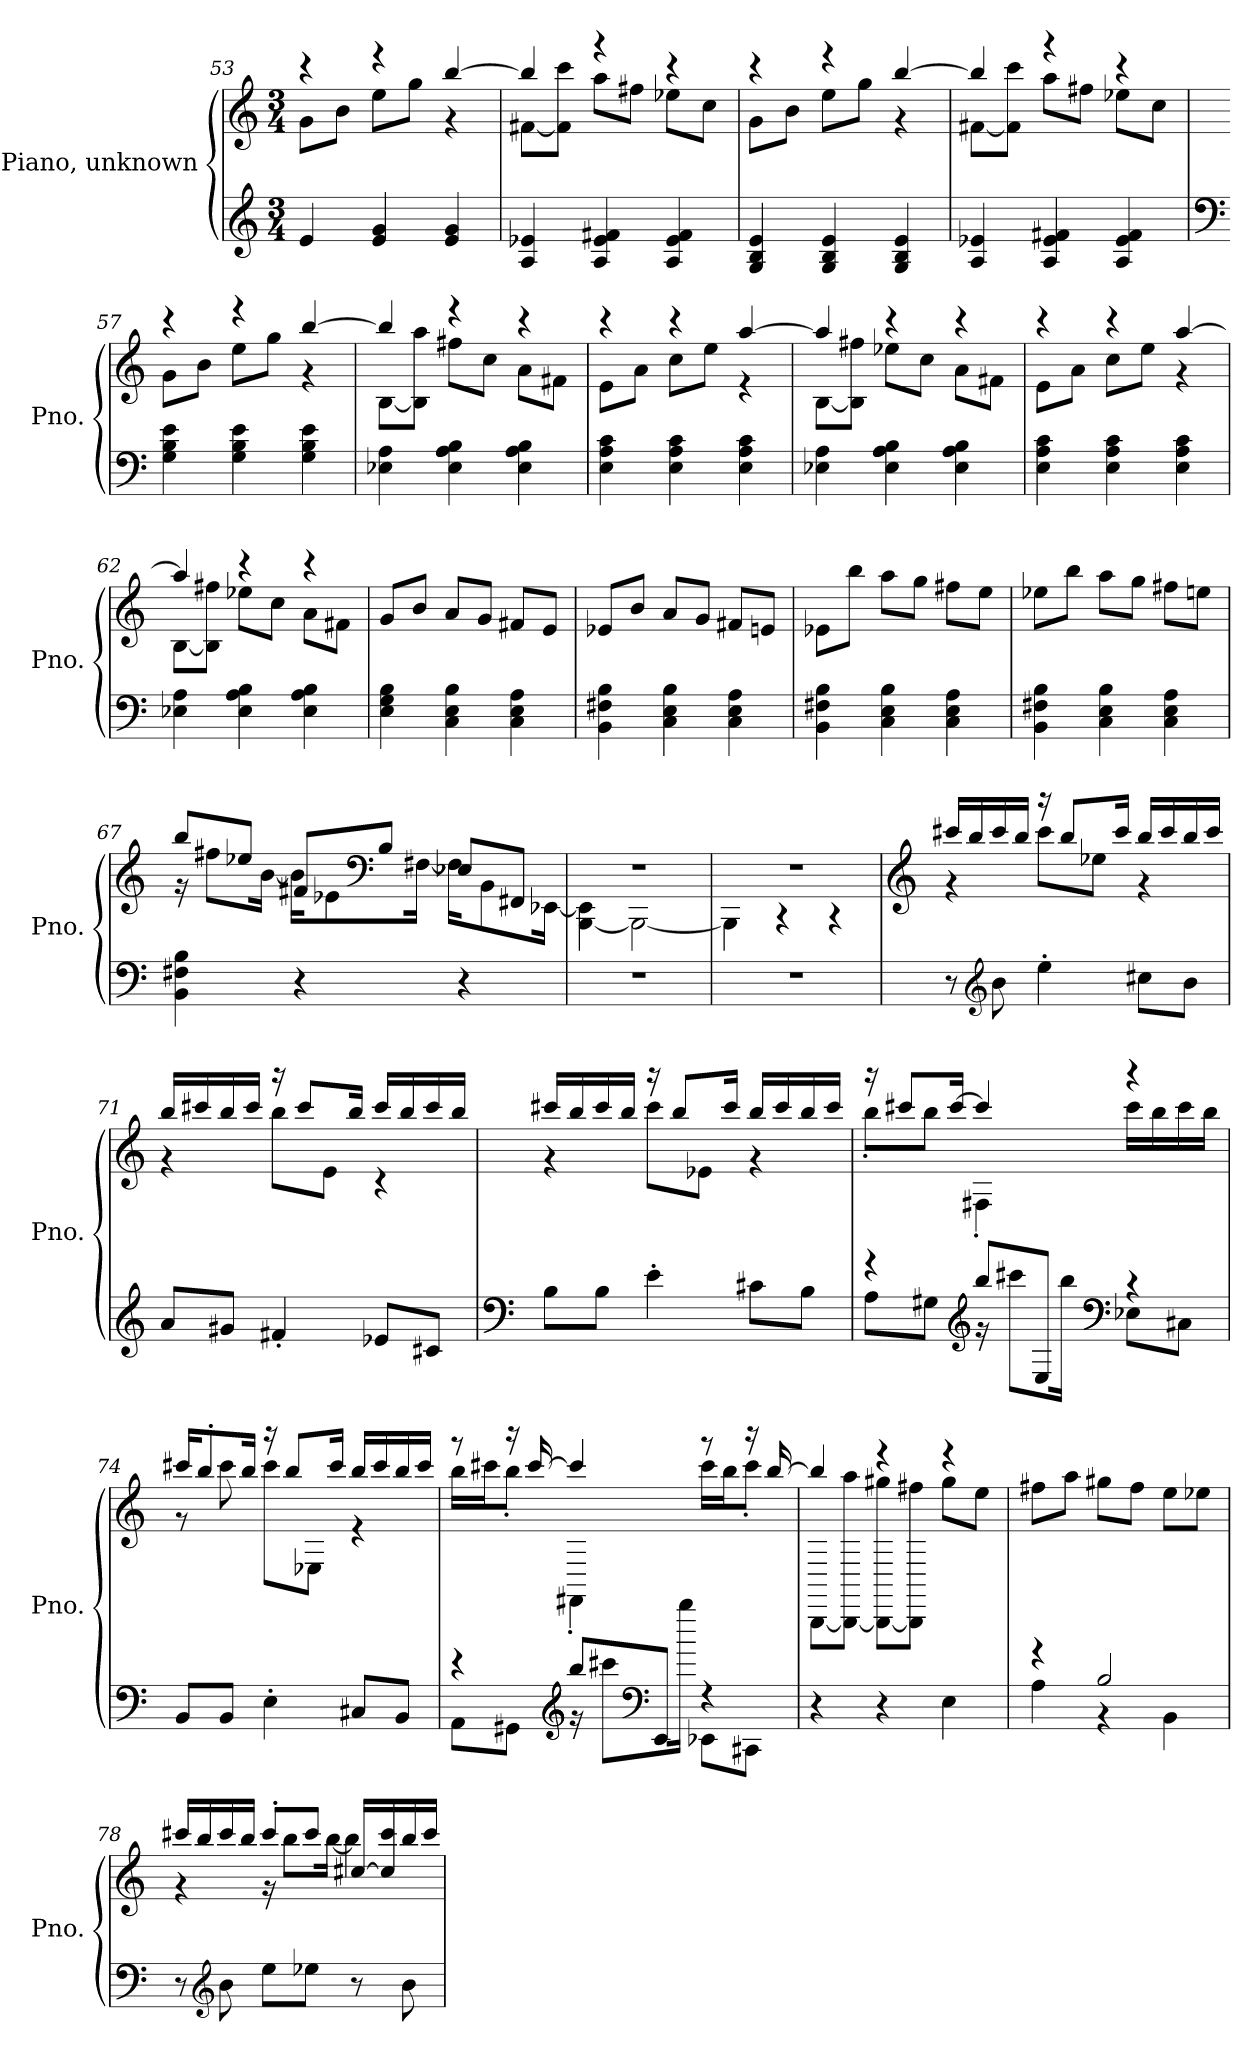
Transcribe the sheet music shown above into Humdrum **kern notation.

**kern	**kern
*part1	*part1
*staff2	*staff1
*I"Piano, unknown	*
*I'Pno.	*
*clefG2	*clefG2
*k[]	*k[]
*M3/4	*M3/4
=53	=53
*	*^
4e/	4r	8g\L
.	.	8b\J
4e/ 4g/	4r	8ee\L
.	.	8gg\J
4e/ 4g/	[4bb/	4r
=54	=54	=54
4A/ 4e-X/	4bb/]	[8f#X\L
.	.	8f#\] 8ccc\J
4A/ 4e-/ 4f#X/	4r	8aa\L
.	.	8ff#X\J
4A/ 4e-/ 4f#/	4r	8ee-X\L
.	.	8cc\J
=55	=55	=55
4G/ 4B/ 4e/	4r	8g\L
.	.	8b\J
4G/ 4B/ 4e/	4r	8ee\L
.	.	8gg\J
4G/ 4B/ 4e/	[4bb/	4r
!!LO:PB:g=z	!!
=56	=56	=56
4A/ 4e-X/	4bb/]	[8f#X\L
.	.	8f#\] 8ccc\J
4A/ 4e-/ 4f#X/	4r	8aa\L
.	.	8ff#X\J
4A/ 4e-/ 4f#/	4r	8ee-X\L
.	.	8cc\J
=57	=57	=57
*clefF4	*	*
4G\ 4B\ 4e\	4r	8g\L
.	.	8b\J
4G\ 4B\ 4e\	4r	8ee\L
.	.	8gg\J
4G\ 4B\ 4e\	[4bb/	4r
=58	=58	=58
4E-X\ 4A\	4bb/]	[8B\L
.	.	8B\] 8aa\J
4E-\ 4A\ 4B\	4r	8ff#X\L
.	.	8cc\J
4E-\ 4A\ 4B\	4r	8a\L
.	.	8f#X\J
=59	=59	=59
4E\ 4A\ 4c\	4r	8e\L
.	.	8a\J
4E\ 4A\ 4c\	4r	8cc\L
.	.	8ee\J
4E\ 4A\ 4c\	[4aa/	4r
=60	=60	=60
4E-X\ 4A\	4aa/]	[8B\L
.	.	8B\] 8ff#X\J
4E-\ 4A\ 4B\	4r	8ee-X\L
.	.	8cc\J
4E-\ 4A\ 4B\	4r	8a\L
.	.	8f#X\J
!!LO:LB:g=z	!!
=61	=61	=61
4E\ 4A\ 4c\	4r	8e\L
.	.	8a\J
4E\ 4A\ 4c\	4r	8cc\L
.	.	8ee\J
4E\ 4A\ 4c\	[4aa/	4r
=62	=62	=62
4E-X\ 4A\	4aa/]	[8B\L
.	.	8B\] 8ff#X\J
4E-\ 4A\ 4B\	4r	8ee-X\L
.	.	8cc\J
4E-\ 4A\ 4B\	4r	8a\L
.	.	8f#X\J
*	*v	*v
=63	=63
4E\ 4G\ 4B\	8g/L
.	8b/J
4C\ 4E\ 4B\	8a/L
.	8g/J
4C\ 4E\ 4A\	8f#X/L
.	8e/J
=64	=64
4BB\ 4F#X\ 4B\	8e-X/L
.	8b/J
4C\ 4E\ 4B\	8a/L
.	8g/J
4C\ 4E\ 4A\	8f#X/L
.	8en/J
=65	=65
4BB\ 4F#X\ 4B\	8e-X\L
.	8bb\J
4C\ 4E\ 4B\	8aa\L
.	8gg\J
4C\ 4E\ 4A\	8ff#X\L
.	8ee\J
!!LO:LB:g=z
=66	=66
4BB\ 4F#X\ 4B\	8ee-X\L
.	8bb\J
4C\ 4E\ 4B\	8aa\L
.	8gg\J
4C\ 4E\ 4A\	8ff#X\L
.	8een\J
=67	=67
*	*^
4BB\ 4F#X\ 4B\	8bb/L	16r
.	.	8ff#X\L
.	8ee-X/J	.
.	.	[16b\Jk
4r	8f#X/L	16b\KL]
.	.	8e-X\
*	*clefF4	*
.	8B/J	.
.	.	[16F#X\Jk
4r	8E-X/L	16F#\KL]
.	.	8BB\
.	8FF#X/J	.
.	.	[16EE-X\Jk
=68	=68	=68
2.r	2.r	[4BBB\ 4EE-\]
.	.	2BBB\_
=69	=69	=69
2.r	2.r	4BBB\]
.	.	4r
.	.	4r
!!LO:LB:g=z	!!
=70	=70	=70
*	*clefG2	*
8r	16ccc#X/LL	4r
.	16bb/	.
*clefG2	*	*
8b\	16ccc#/	.
.	16bb/JJ	.
4ee'\	16r	8ccc#\L
.	8bb/L	.
.	.	8ee-X\J
.	16ccc#/Jk	.
8cc#X\L	16bb/LL	4r
.	16ccc#/	.
8b\J	16bb/	.
.	16ccc#/JJ	.
=71	=71	=71
8a/L	16bb/LL	4r
.	16ccc#X/	.
8g#X/J	16bb/	.
.	16ccc#/JJ	.
4f#X'/	16r	8bb\L
.	8ccc#/L	.
.	.	8e\J
.	16bb/Jk	.
8e-X/L	16ccc#/LL	4r
.	16bb/	.
8c#X/J	16ccc#/	.
.	16bb/JJ	.
!!LO:LB:g=z	!!
=72	=72	=72
*clefF4	*	*
8B\L	16ccc#X/LL	4r
.	16bb/	.
8B\J	16ccc#/	.
.	16bb/JJ	.
4e'\	16r	8ccc#\L
.	8bb/L	.
.	.	8e-X\J
.	16ccc#/Jk	.
8c#X\L	16bb/LL	4r
.	16ccc#/	.
8B\J	16bb/	.
.	16ccc#/JJ	.
=73	=73	=73
*^	*	*
4r	8A\L	16r	8bb'\L
.	.	8ccc#X/L	.
.	8G#X\J	.	8bb\J
.	.	[16ccc#/Jk	.
*clefG2	*	*	*
8bb/L	16r	4ccc#/]	4F#X'\
.	8ccc#X\L	.	.
8E/J	.	.	.
.	16bb\Jk	.	.
*clefF4	*	*	*
4r	8E-X\L	4r	16ccc#\LL
.	.	.	16bb\
.	8C#X\J	.	16ccc#\
.	.	.	16bb\JJ
*v	*v	*	*
!!LO:LB:g=z	!!
=74	=74	=74
8BB/L	16ccc#X/KL	8r
.	8bb'/	.
8BB/J	.	8ccc#\
.	16bb/Jk	.
4E'\	16r	8ccc#\L
.	8bb/L	.
.	.	8E-X\J
.	16ccc#/Jk	.
8C#X/L	16bb/LL	4r
.	16ccc#/	.
8BB/J	16bb/	.
.	16ccc#/JJ	.
=75	=75	=75
*^	*	*
4r	8AA\L	8r	16bb\LL
.	.	.	16ccc#X\J
.	8GG#X\J	16r	8bb'\J
.	.	[16ccc#/	.
*clefG2	*	*	*
8bb/L	16r	4ccc#/]	4FF#X'\
.	8ccc#X\L	.	.
*clefF4	*	*	*
8EE/J	.	.	.
.	16bb\Jk	.	.
4r	8EE-X\L	8r	16ccc#\LL
.	.	.	16bb\J
.	8CC#X\J	16r	8ccc#'\J
.	.	[16bb/	.
*v	*v	*	*
!!LO:PB:g=z	!!
=76	=76	=76
4r	4bb/]	[8BBB\L
.	.	8BBB\_ 8aa\J
4r	4r	8BBB\_ 8gg#X\L
.	.	8BBB\] 8ff#X\J
4E\	4r	8gg#\L
.	.	8ee\J
*	*v	*v
=77	=77
*^	*
4r	4A\	8ff#X\L
.	.	8aa\J
2B/	4r	8gg#X\L
.	.	8ff#\J
.	4BB\	8ee\L
.	.	8ee-X\J
*v	*v	*
=78	=78
*	*^
8r	16ccc#X/LL	4r
.	16bb/	.
*clefG2	*	*
8b\	16ccc#/	.
.	16bb/JJ	.
8ee\L	8ccc#'/L	16r
.	.	8bb\L
8ee-X\J	8ccc#/J	.
.	.	[16bb\Jk
8r	[16cc#X/LL	4bb\]
.	16cc#/] 16ccc#/	.
8b\	16bb/	.
.	16ccc#/JJ	.
*	*v	*v
=	=
*-	*-
